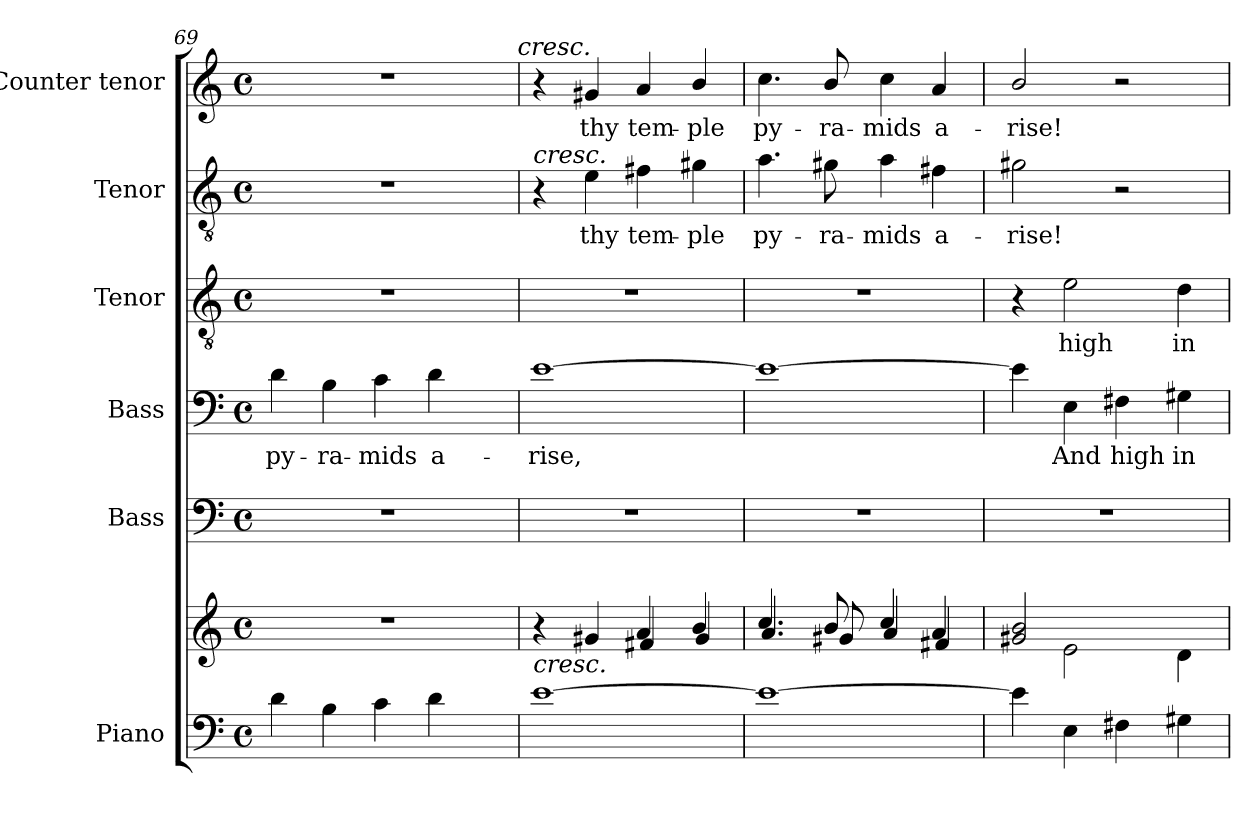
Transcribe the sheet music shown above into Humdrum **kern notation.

**kern	**kern	**kern	**kern	**text	**kern	**text	**kern	**text	**kern	**text
*part6	*part6	*part5	*part4	*part4	*part3	*part3	*part2	*part2	*part1	*part1
*staff7	*staff6	*staff5	*staff4	*staff4	*staff3	*staff3	*staff2	*staff2	*staff1	*staff1
*I"Piano	*	*I"Bass	*I"Bass	*	*I"Tenor	*	*I"Tenor	*	*I"Counter tenor	*
*I'Pno.	*	*I'B.	*I'B.	*	*I'T.	*	*I'T.	*	*	*
*clefF4	*clefG2	*clefF4	*clefF4	*	*clefGv2	*	*clefGv2	*	*clefG2	*
*	*	*	*	*	*ITrd7c12	*	*ITrd7c12	*	*	*
*k[]	*k[]	*k[]	*k[]	*	*k[]	*	*k[]	*	*k[]	*
*C:	*C:	*C:	*C:	*	*C:	*	*C:	*	*C:	*
*M4/4	*M4/4	*M4/4	*M4/4	*	*M4/4	*	*M4/4	*	*M4/4	*
*met(c)	*met(c)	*met(c)	*met(c)	*	*met(c)	*	*met(c)	*	*met(c)	*
=69	=69	=69	=69	=69	=69	=69	=69	=69	=69	=69
!	!	!	!	!LO:LY:b:color=#000000	!	!	!	!	!	!
*	*	*	*	*	*	*	*	*	*^	*
4di\	1r	1r	4di\	py-	1r	.	1r	.	1r	2ryy	.
!	!	!	!	!LO:LY:b:color=#000000	!	!	!	!	!	!	!
4Bi\	.	.	4Bi\	-ra-	.	.	.	.	.	.	.
!	!	!	!	!LO:LY:b:color=#000000	!	!	!	!	!	!	!
4ci\	.	.	4ci\	-mids	.	.	.	.	.	4ryy	.
!	!	!	!	!LO:LY:b:color=#000000	!	!	!	!	!	!	!
4di\	.	.	4di\	a-	.	.	.	.	.	8ryy	.
.	.	.	.	.	.	.	.	.	.	16ryy	.
.	.	.	.	.	.	.	.	.	.	32ryy	.
.	.	.	.	.	.	.	.	.	.	64ryy	.
.	.	.	.	.	.	.	.	.	.	128...ryy	.
!	!	!	!	!	!	!	!	!	!	!LO:TX:a:i:t=cresc.	!
.	.	.	.	.	.	.	.	.	.	1024ryy	.
*	*	*	*	*	*	*	*	*	*v	*v	*
=70	=70	=70	=70	=70	=70	=70	=70	=70	=70	=70
*	*^	*	*	*	*	*	*	*	*	*
*	*	*	*	*	*	*	*	*	*	*^	*
!	!	!	!	!	!	!	!	!LO:TX:a:i:t=cresc.	!	!	!	!
!	!LO:TX:b:i:t=cresc.	!	!	!	!	!	!	!	!	!	!	!
!	!	!	!	!	!LO:LY:b:color=#000000	!	!	!	!	!	!	!
*	*	*	*	*	*	*	*	*	*	*v	*v	*
[1ei	4r	4ryy	1r	[1ei	-rise,	1r	.	4r	.	4r	.
!	!	!	!	!	!	!	!	!	!LO:LY:b:color=#000000	!	!
!	!	!	!	!	!	!	!	!	!	!	!LO:LY:b:color=#000000
.	4g#Xi/	4ryy	.	.	.	.	.	4Ei\	thy	4g#Xi/	thy
!	!	!	!	!	!	!	!	!	!LO:LY:b:color=#000000	!	!
!	!	!	!	!	!	!	!	!	!	!	!LO:LY:b:color=#000000
.	4ai/	4f#Xi/	.	.	.	.	.	4F#Xi\	tem-	4ai/	tem-
!	!	!	!	!	!	!	!	!	!LO:LY:b:color=#000000	!	!
!	!	!	!	!	!	!	!	!	!	!	!LO:LY:b:color=#000000
.	4bi/	4g#i/	.	.	.	.	.	4G#Xi\	-ple	4bi/	-ple
=71	=71	=71	=71	=71	=71	=71	=71	=71	=71	=71	=71
!	!	!	!	!	!	!	!	!	!LO:LY:b:color=#000000	!	!
!	!	!	!	!	!	!	!	!	!	!	!LO:LY:b:color=#000000
1ei_	4.cci/	4.ai/	1r	1ei_	.	1r	.	4.Ai\	py-	4.cci\	py-
!	!	!	!	!	!	!	!	!	!LO:LY:b:color=#000000	!	!
!	!	!	!	!	!	!	!	!	!	!	!LO:LY:b:color=#000000
.	8bi/	8g#Xi/	.	.	.	.	.	8G#Xi\	-ra-	8bi/	-ra-
!	!	!	!	!	!	!	!	!	!LO:LY:b:color=#000000	!	!
!	!	!	!	!	!	!	!	!	!	!	!LO:LY:b:color=#000000
.	4cci/	4ai/	.	.	.	.	.	4Ai\	-mids	4cci\	-mids
!	!	!	!	!	!	!	!	!	!LO:LY:b:color=#000000	!	!
!	!	!	!	!	!	!	!	!	!	!	!LO:LY:b:color=#000000
.	4ai/	4f#Xi/	.	.	.	.	.	4F#Xi\	a-	4ai/	a-
=72	=72	=72	=72	=72	=72	=72	=72	=72	=72	=72	=72
!	!	!	!	!	!	!	!	!	!LO:LY:b:color=#000000	!	!
!	!	!	!	!	!	!	!	!	!	!	!LO:LY:b:color=#000000
4ei\]	2g#Xi/ 2bi	4ryy	1r	4ei\]	.	4r	.	2G#Xi\	-rise!	2bi/	-rise!
!	!	!	!	!	!LO:LY:b:color=#000000	!	!	!	!	!	!
!	!	!	!	!	!	!	!LO:LY:b:color=#000000	!	!	!	!
4Ei\	.	2ei\	.	4Ei\	And	2Ei\	high	.	.	.	.
!	!	!	!	!	!LO:LY:b:color=#000000	!	!	!	!	!	!
4F#Xi\	2ryy	.	.	4F#Xi\	high	.	.	2r	.	2r	.
!	!	!	!	!	!LO:LY:b:color=#000000	!	!	!	!	!	!
!	!	!	!	!	!	!	!LO:LY:b:color=#000000	!	!	!	!
4G#Xi\	.	4di\	.	4G#Xi\	in	4Di\	in	.	.	.	.
*	*v	*v	*	*	*	*	*	*	*	*	*
=	=	=	=	=	=	=	=	=	=	=
*-	*-	*-	*-	*-	*-	*-	*-	*-	*-	*-
